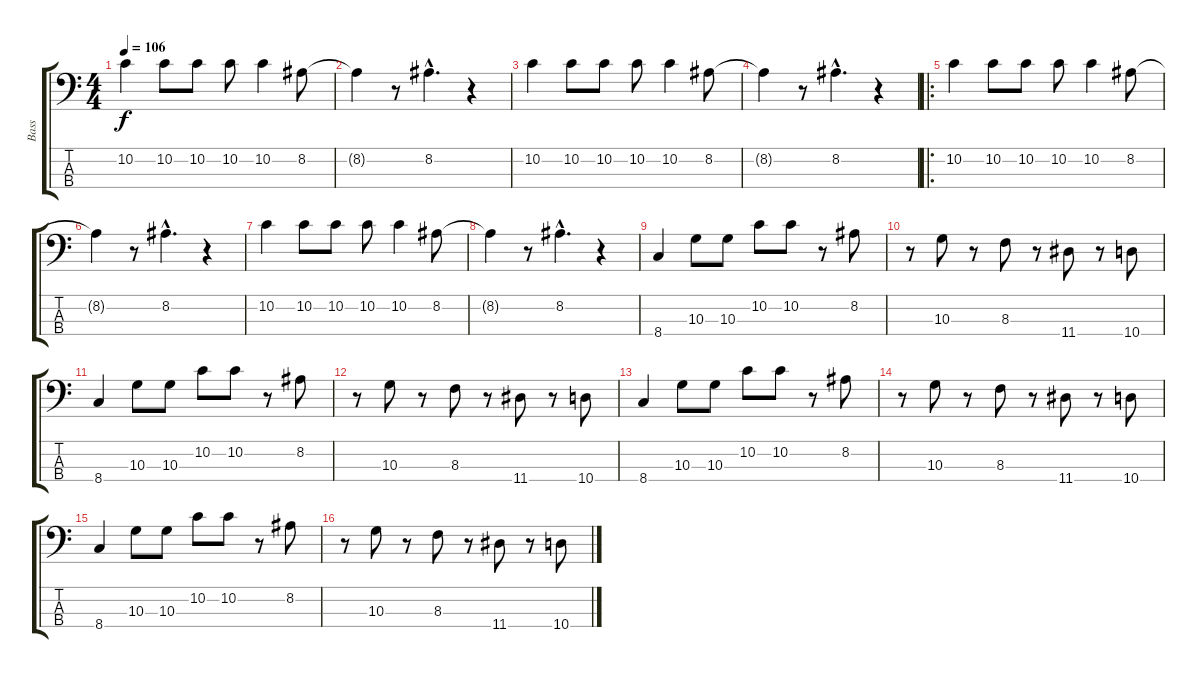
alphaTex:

\track ("Bass" "Bass") {instrument electricbasspick}
\staff {score tabs}
\tuning (G2 D2 A1 E1) {hide}
\ts (4 4)
\tempo 106
\clef f4
\ks c
10.2.4{dy f instrument electricbasspick} 10.2.8 10.2.8 10.2.8 10.2.4 8.2.8 |
8.2{t}.4 r.8 8.2{hac}.4{d} r.4 |
10.2.4 10.2.8 10.2.8 10.2.8 10.2.4 8.2.8 |
8.2{t}.4 r.8 8.2{hac}.4{d} r.4 |
\ro
10.2.4 10.2.8 10.2.8 10.2.8 10.2.4 8.2.8 |
8.2{t}.4 r.8 8.2{hac}.4{d} r.4 |
10.2.4 10.2.8 10.2.8 10.2.8 10.2.4 8.2.8 |
8.2{t}.4 r.8 8.2{hac}.4{d} r.4 |
8.4.4 10.3.8 10.3.8 10.2.8 10.2.8 r.8 8.2.8 |
r.8 10.3.8 r.8 8.3.8 r.8 11.4.8 r.8 10.4.8 |
8.4.4 10.3.8 10.3.8 10.2.8 10.2.8 r.8 8.2.8 |
r.8 10.3.8 r.8 8.3.8 r.8 11.4.8 r.8 10.4.8 |
8.4.4 10.3.8 10.3.8 10.2.8 10.2.8 r.8 8.2.8 |
r.8 10.3.8 r.8 8.3.8 r.8 11.4.8 r.8 10.4.8 |
8.4.4 10.3.8 10.3.8 10.2.8 10.2.8 r.8 8.2.8 |
r.8 10.3.8 r.8 8.3.8 r.8 11.4.8 r.8 10.4.8
